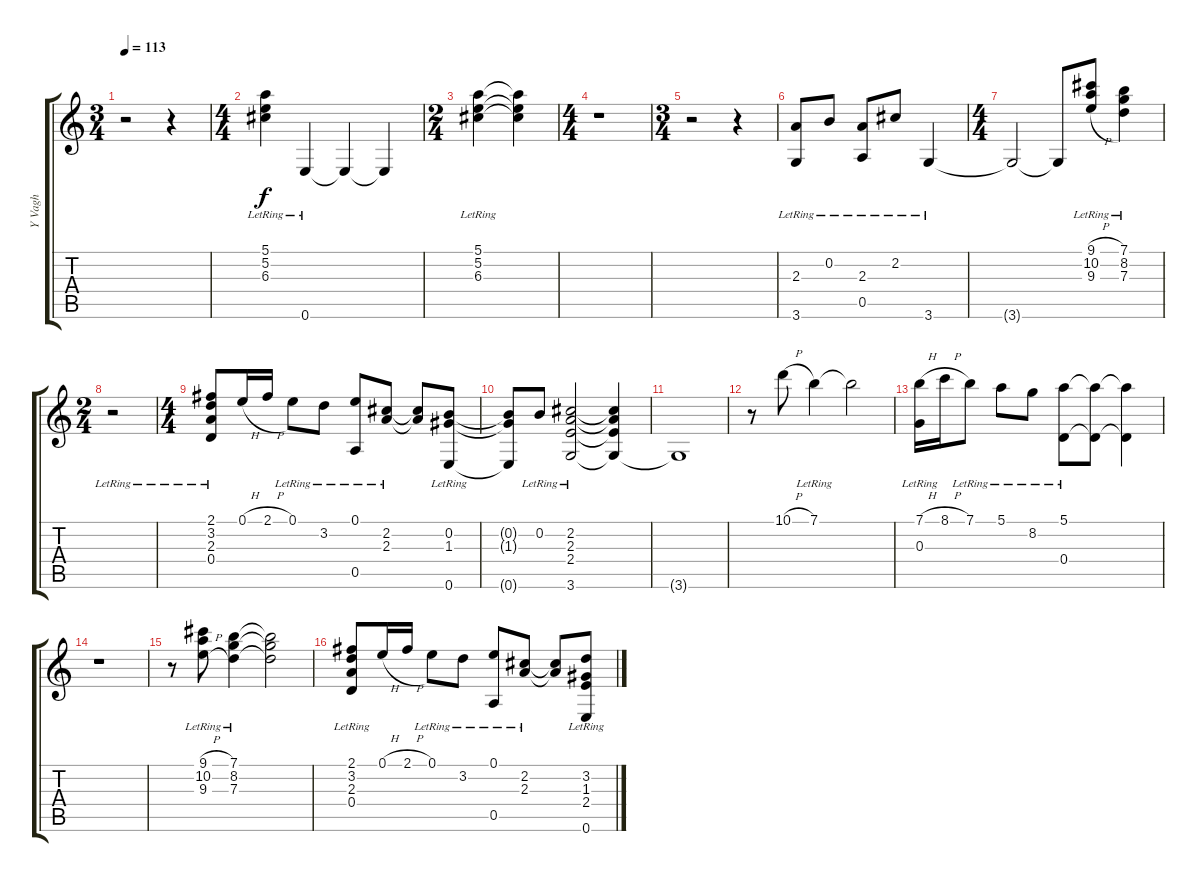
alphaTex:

\track ("Y Vagh" "Y Vagh") {instrument acousticguitarnylon}
\staff {score tabs}
\tuning (E4 B3 G3 D3 A2 E2) {hide}
\ts (3 4)
\tempo 113
\clef g2
\ks c
r.2{dy f instrument acousticguitarnylon} r.4 |
\ts (4 4)
(5.1{lr} 5.2{lr} 6.3{lr}).4 0.6{lr}.4 0.6{t}.4 0.6{t}.4 |
\ts (2 4)
(5.1{lr} 5.2{lr} 6.3{lr}).4 (5.1{t} 5.2{t} 6.3{t}).4 |
\ts (4 4)
r.1 |
\ts (3 4)
r.2 r.4 |
(2.3{lr} 3.6{lr}).8 0.2{lr}.8 (2.3{lr} 0.5{lr}).8 2.2{lr}.8 3.6{lr}.4 |
\ts (4 4)
3.6{t}.2 3.6{t}.8 (9.1{h} 10.2{lr} 9.3{h}).8 (7.1{lr} 8.2{lr} 7.3{lr}).4 |
\ts (2 4)
r.2 |
\ts (4 4)
(2.1{lr} 3.2{lr} 2.3{lr} 0.4{lr}).8 0.1{h}.16 2.1{h}.16 0.1{lr}.8 3.2{lr}.8 (0.1{lr} 0.5{lr}).8 (2.2{lr} 2.3{lr}).8 (2.2{t} 2.3{t}).8 (0.2{lr} 1.3{lr} 0.6{lr}).8 |
(0.2{t} 1.3{t} 0.6{t}).8 0.2{lr}.8 (2.2{lr} 2.3{lr} 2.4{lr} 3.6{lr}).2 (2.2{t} 2.3{t} 2.4{t} 3.6{t}).4 |
3.6{t}.1 |
r.8 10.1{h}.8 7.1{lr}.4 7.1{t}.2 |
(7.1{h} 0.3{lr}).16 8.1{h}.16 7.1{lr}.8 5.1{lr}.8 8.2{lr}.8 (5.1{lr} 0.4{lr}).8 (5.1{t} 0.4{t}).8 (5.1{t} 0.4{t}).4 |
r.1 |
r.8 (9.1{h} 10.2{lr} 9.3{h}).8 (7.1{lr} 8.2{lr} 7.3{lr}).4 (7.1{t} 8.2{t} 7.3{t}).2 |
(2.1{lr} 3.2{lr} 2.3{lr} 0.4{lr}).8 0.1{h}.16 2.1{h}.16 0.1{lr}.8 3.2{lr}.8 (0.1{lr} 0.5{lr}).8 (2.2{lr} 2.3{lr}).8 (2.2{t} 2.3{t}).8 (3.2{lr} 1.3{lr} 2.4{lr} 0.6{lr}).8
